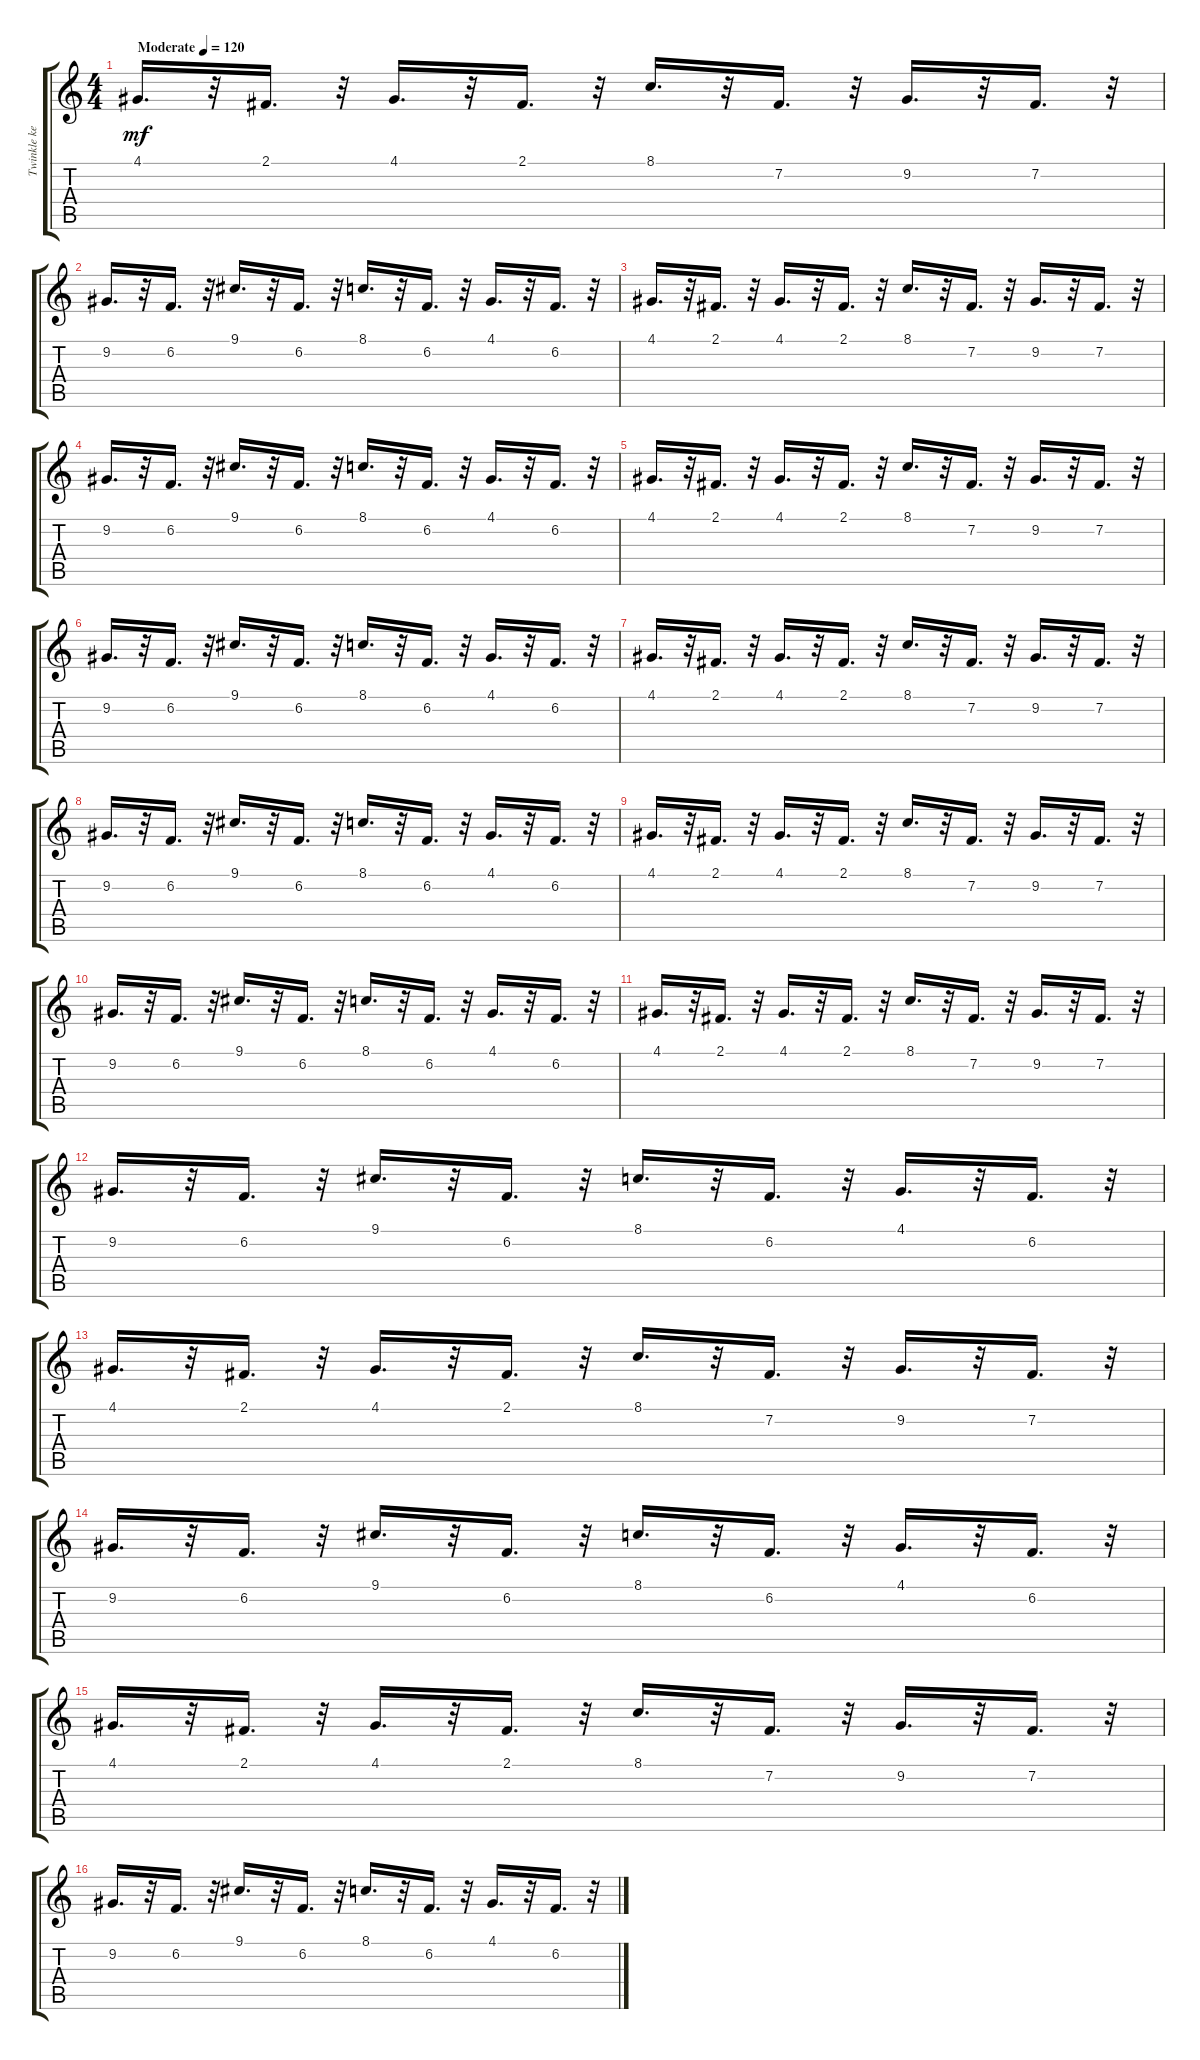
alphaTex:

\track ("Twinkle keyboard" "Twinkle ke") {instrument koto}
\staff {score tabs}
\tuning (E4 B3 G3 D3 A2 E2) {hide}
\ts (4 4)
\tempo (120 "Moderate")
\clef g2
\ks c
4.1.16{d dy mf instrument koto} r.32 2.1.16{d} r.32 4.1.16{d} r.32 2.1.16{d} r.32 8.1.16{d} r.32 7.2.16{d} r.32 9.2.16{d} r.32 7.2.16{d} r.32 |
9.2.16{d} r.32 6.2.16{d} r.32 9.1.16{d} r.32 6.2.16{d} r.32 8.1.16{d} r.32 6.2.16{d} r.32 4.1.16{d} r.32 6.2.16{d} r.32 |
4.1.16{d} r.32 2.1.16{d} r.32 4.1.16{d} r.32 2.1.16{d} r.32 8.1.16{d} r.32 7.2.16{d} r.32 9.2.16{d} r.32 7.2.16{d} r.32 |
9.2.16{d} r.32 6.2.16{d} r.32 9.1.16{d} r.32 6.2.16{d} r.32 8.1.16{d} r.32 6.2.16{d} r.32 4.1.16{d} r.32 6.2.16{d} r.32 |
4.1.16{d} r.32 2.1.16{d} r.32 4.1.16{d} r.32 2.1.16{d} r.32 8.1.16{d} r.32 7.2.16{d} r.32 9.2.16{d} r.32 7.2.16{d} r.32 |
9.2.16{d} r.32 6.2.16{d} r.32 9.1.16{d} r.32 6.2.16{d} r.32 8.1.16{d} r.32 6.2.16{d} r.32 4.1.16{d} r.32 6.2.16{d} r.32 |
4.1.16{d} r.32 2.1.16{d} r.32 4.1.16{d} r.32 2.1.16{d} r.32 8.1.16{d} r.32 7.2.16{d} r.32 9.2.16{d} r.32 7.2.16{d} r.32 |
9.2.16{d} r.32 6.2.16{d} r.32 9.1.16{d} r.32 6.2.16{d} r.32 8.1.16{d} r.32 6.2.16{d} r.32 4.1.16{d} r.32 6.2.16{d} r.32 |
4.1.16{d} r.32 2.1.16{d} r.32 4.1.16{d} r.32 2.1.16{d} r.32 8.1.16{d} r.32 7.2.16{d} r.32 9.2.16{d} r.32 7.2.16{d} r.32 |
9.2.16{d} r.32 6.2.16{d} r.32 9.1.16{d} r.32 6.2.16{d} r.32 8.1.16{d} r.32 6.2.16{d} r.32 4.1.16{d} r.32 6.2.16{d} r.32 |
4.1.16{d} r.32 2.1.16{d} r.32 4.1.16{d} r.32 2.1.16{d} r.32 8.1.16{d} r.32 7.2.16{d} r.32 9.2.16{d} r.32 7.2.16{d} r.32 |
9.2.16{d} r.32 6.2.16{d} r.32 9.1.16{d} r.32 6.2.16{d} r.32 8.1.16{d} r.32 6.2.16{d} r.32 4.1.16{d} r.32 6.2.16{d} r.32 |
4.1.16{d} r.32 2.1.16{d} r.32 4.1.16{d} r.32 2.1.16{d} r.32 8.1.16{d} r.32 7.2.16{d} r.32 9.2.16{d} r.32 7.2.16{d} r.32 |
9.2.16{d} r.32 6.2.16{d} r.32 9.1.16{d} r.32 6.2.16{d} r.32 8.1.16{d} r.32 6.2.16{d} r.32 4.1.16{d} r.32 6.2.16{d} r.32 |
4.1.16{d} r.32 2.1.16{d} r.32 4.1.16{d} r.32 2.1.16{d} r.32 8.1.16{d} r.32 7.2.16{d} r.32 9.2.16{d} r.32 7.2.16{d} r.32 |
9.2.16{d} r.32 6.2.16{d} r.32 9.1.16{d} r.32 6.2.16{d} r.32 8.1.16{d} r.32 6.2.16{d} r.32 4.1.16{d} r.32 6.2.16{d} r.32
